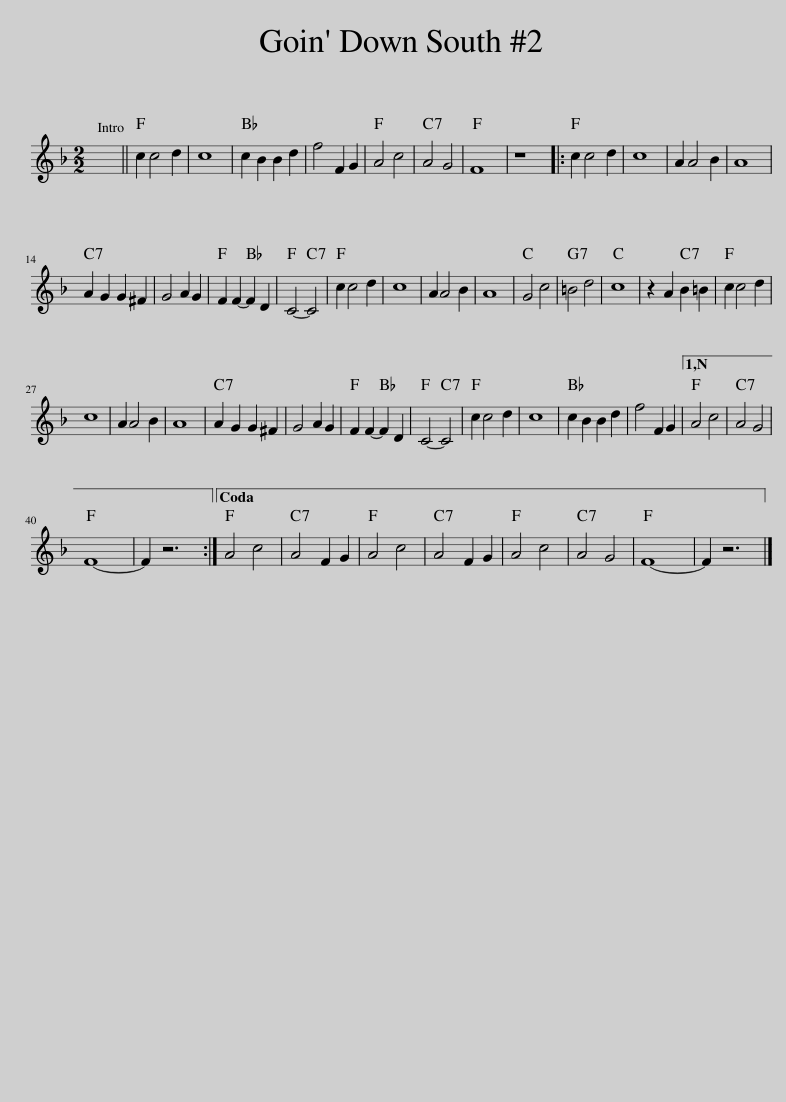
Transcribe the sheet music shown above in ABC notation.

X:1
L:1/8
M:2/2
I:linebreak $
K:F
V:1 treble
V:1
 x8 || c2 c4 d2 | c8 | c2 B2 B2 d2 | f4 F2 G2 | %5
 A4 c4 | A4 G4 | F8 | z8 |: c2 c4 d2 | %10
 c8 | A2 A4 B2 | A8 |$ A2 G2 G2 ^F2 | G4 A2 G2 | %15
 F2 F2- F2 D2 | C4- C4 | c2 c4 d2 | c8 | A2 A4 B2 | %20
 A8 | G4 c4 | =B4 d4 | c8 | z2 A2 B2 =B2 | %25
 c2 c4 d2 |$ c8 | A2 A4 B2 | A8 | A2 G2 G2 ^F2 | %30
 G4 A2 G2 | F2 F2- F2 D2 | C4- C4 | c2 c4 d2 | c8 | %35
 c2 B2 B2 d2 | f4 F2 G2 |33 A4 c4 | A4 G4 |$ F8- | %40
 F2 z6 :|33 A4 c4 | A4 F2 G2 | A4 c4 | A4 F2 G2 | %45
 A4 c4 | A4 G4 | F8- | F2 z6 |] %49
